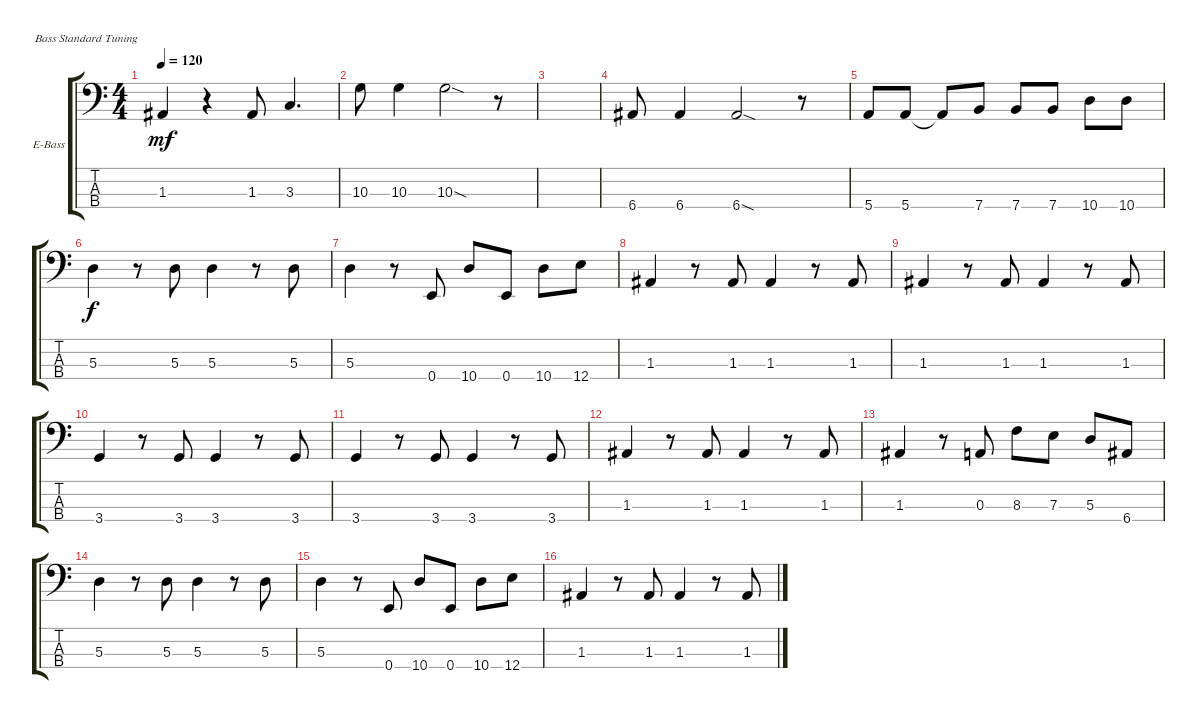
\defaultSystemsLayout 4
\bracketExtendMode groupsimilarinstruments
\firstSystemTrackNameOrientation horizontal
\otherSystemsTrackNameOrientation horizontal
\track ("Electric Bass" "E-Bass") {instrument electricbassfinger}
\staff {score tabs}
\tuning (G2 D2 A1 E1)
\ts (4 4)
\tempo 120
\clef f4
\ks c
1.3.4{dy mf} r.4 1.3.8 3.3.4{d} |
10.3.8 10.3.4 10.3{sod}.2 r.8 |
|
6.4.8 6.4.4 6.4{sod}.2 r.8 |
5.4.8 5.4.8 5.4{t}.8 7.4.8 7.4.8 7.4.8 10.4.8 10.4.8 |
5.3.4{dy f} r.8 5.3.8 5.3.4 r.8 5.3.8 |
5.3.4 r.8 0.4.8 10.4.8 0.4.8 10.4.8 12.4.8 |
1.3.4 r.8 1.3.8 1.3.4 r.8 1.3.8 |
1.3.4 r.8 1.3.8 1.3.4 r.8 1.3.8 |
3.4.4 r.8 3.4.8 3.4.4 r.8 3.4.8 |
3.4.4 r.8 3.4.8 3.4.4 r.8 3.4.8 |
1.3.4 r.8 1.3.8 1.3.4 r.8 1.3.8 |
1.3.4 r.8 0.3.8 8.3.8 7.3.8 5.3.8 6.4.8 |
5.3.4 r.8 5.3.8 5.3.4 r.8 5.3.8 |
5.3.4 r.8 0.4.8 10.4.8 0.4.8 10.4.8 12.4.8 |
1.3.4 r.8 1.3.8 1.3.4 r.8 1.3.8
